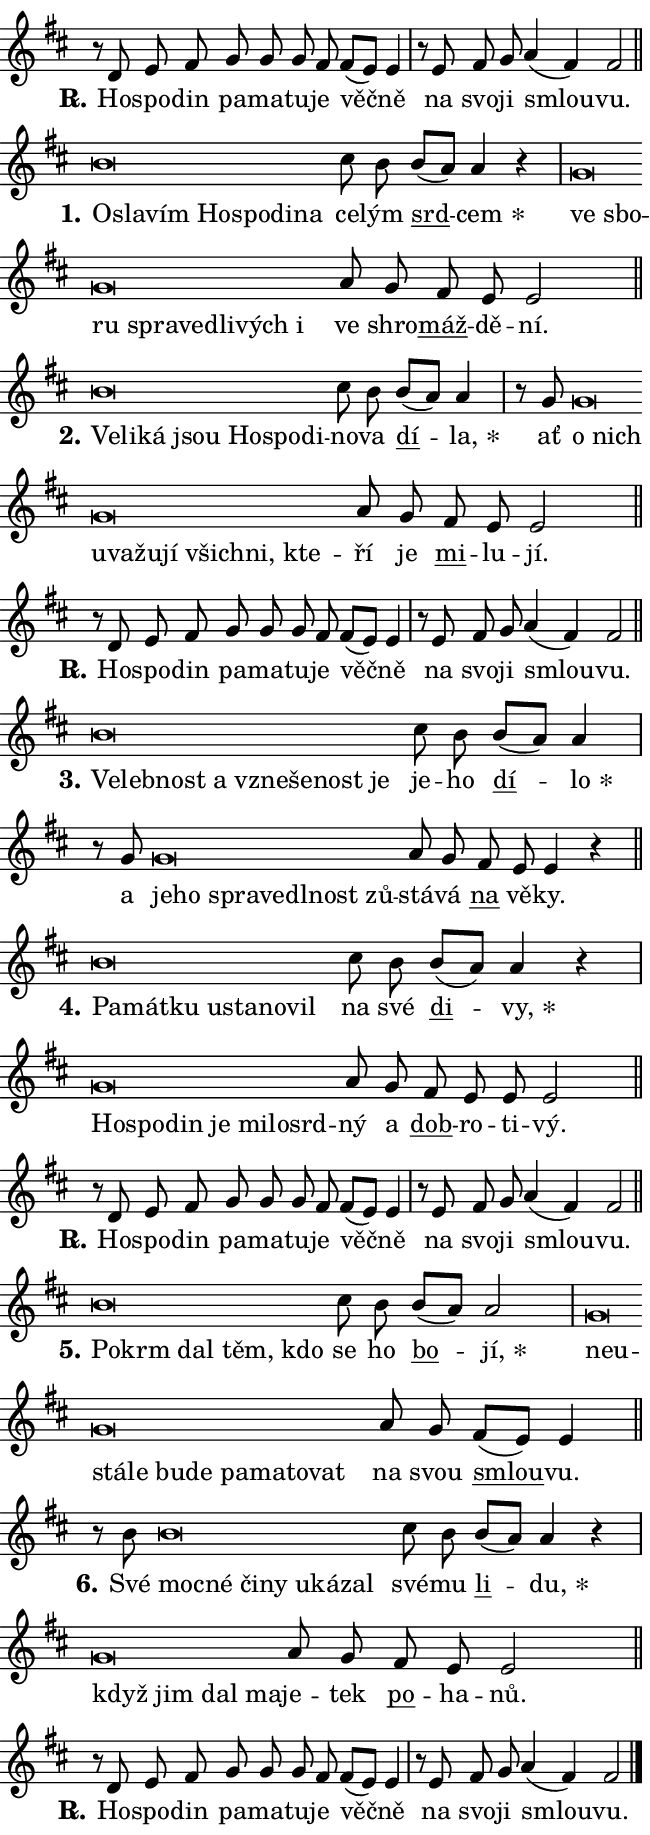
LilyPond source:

\version "2.24.0"
\header { tagline = "" }
\paper {
  indent = 0\cm
  top-margin = 0\cm
  right-margin = 0.13\cm % to fit lyric hyphens
  bottom-margin = 0\cm
  left-margin = 0\cm
  paper-width = 11\cm
  page-breaking = #ly:one-page-breaking
  system-system-spacing.basic-distance = #11
  score-system-spacing.basic-distance = #11
  ragged-last = ##f
}


%% Author: Thomas Morley
%% https://lists.gnu.org/archive/html/lilypond-user/2020-05/msg00002.html
#(define (line-position grob)
"Returns position of @var[grob} in current system:
   @code{'start}, if at first time-step
   @code{'end}, if at last time-step
   @code{'middle} otherwise
"
  (let* ((col (ly:item-get-column grob))
         (ln (ly:grob-object col 'left-neighbor))
         (rn (ly:grob-object col 'right-neighbor))
         (col-to-check-left (if (ly:grob? ln) ln col))
         (col-to-check-right (if (ly:grob? rn) rn col))
         (break-dir-left
           (and
             (ly:grob-property col-to-check-left 'non-musical #f)
             (ly:item-break-dir col-to-check-left)))
         (break-dir-right
           (and
             (ly:grob-property col-to-check-right 'non-musical #f)
             (ly:item-break-dir col-to-check-right))))
        (cond ((eqv? 1 break-dir-left) 'start)
              ((eqv? -1 break-dir-right) 'end)
              (else 'middle))))

#(define (tranparent-at-line-position vctor)
  (lambda (grob)
  "Relying on @code{line-position} select the relevant enry from @var{vctor}.
Used to determine transparency,"
    (case (line-position grob)
      ((end) (not (vector-ref vctor 0)))
      ((middle) (not (vector-ref vctor 1)))
      ((start) (not (vector-ref vctor 2))))))

noteHeadBreakVisibility =
#(define-music-function (break-visibility)(vector?)
"Makes @code{NoteHead}s transparent relying on @var{break-visibility}"
#{
  \override NoteHead.transparent =
    #(tranparent-at-line-position break-visibility)
#})

#(define delete-ledgers-for-transparent-note-heads
  (lambda (grob)
    "Reads whether a @code{NoteHead} is transparent.
If so this @code{NoteHead} is removed from @code{'note-heads} from
@var{grob}, which is supposed to be @code{LedgerLineSpanner}.
As a result ledgers are not printed for this @code{NoteHead}"
    (let* ((nhds-array (ly:grob-object grob 'note-heads))
           (nhds-list
             (if (ly:grob-array? nhds-array)
                 (ly:grob-array->list nhds-array)
                 '()))
           ;; Relies on the transparent-property being done before
           ;; Staff.LedgerLineSpanner.after-line-breaking is executed.
           ;; This is fragile ...
           (to-keep
             (remove
               (lambda (nhd)
                 (ly:grob-property nhd 'transparent #f))
               nhds-list)))
      ;; TODO find a better method to iterate over grob-arrays, similiar
      ;; to filter/remove etc for lists
      ;; For now rebuilt from scratch
      (set! (ly:grob-object grob 'note-heads)  '())
      (for-each
        (lambda (nhd)
          (ly:pointer-group-interface::add-grob grob 'note-heads nhd))
        to-keep))))

squashNotes = {
  \override NoteHead.X-extent = #'(-0.2 . 0.2)
  \override NoteHead.Y-extent = #'(-0.75 . 0)
  \override NoteHead.stencil =
    #(lambda (grob)
       (let ((pos (ly:grob-property grob 'staff-position)))
         (begin
           (if (< pos -7) (display "ERROR: Lower brevis then expected\n") (display ""))
           (if (<= pos -6) ly:text-interface::print ly:note-head::print))))
}
unSquashNotes = {
  \revert NoteHead.X-extent
  \revert NoteHead.Y-extent
  \revert NoteHead.stencil
}

hideNotes = \noteHeadBreakVisibility #begin-of-line-visible
unHideNotes = \noteHeadBreakVisibility #all-visible

% work-around for resetting accidentals
% https://lilypond.org/doc/v2.23/Documentation/notation/displaying-rhythms#unmetered-music
cadenzaMeasure = {
  \cadenzaOff
  \partial 1024 s1024
  \cadenzaOn
}

#(define-markup-command (accent layout props text) (markup?)
  "Underline accented syllable"
  (interpret-markup layout props
    #{\markup \override #'(offset . 4.3) \underline { #text }#}))

responsum = \markup \concat {
  "R" \hspace #-1.05 \path #0.1 #'((moveto 0 0.07) (lineto 0.9 0.8)) \hspace #0.05 "."
}

spaceSize = #0.6828661417322834 % exact space size for TeX Gyre Schola

\layout {
  \context {
    \Staff
    \remove "Time_signature_engraver"
    \override LedgerLineSpanner.after-line-breaking = #delete-ledgers-for-transparent-note-heads
  }
  \context {
    \Lyrics {
      \override LyricSpace.minimum-distance = \spaceSize
      \override LyricText.font-name = #"TeX Gyre Schola"
      \override LyricText.font-size = 1
      \override StanzaNumber.font-name = #"TeX Gyre Schola Bold"
      \override StanzaNumber.font-size = 1
    }
  }
  \context {
    \Score 
    \override NoteHead.text =
      #(lambda (grob) 
        (let ((pos (ly:grob-property grob 'staff-position)))
          #{\markup {
            \combine
              \halign #-0.55 \raise #(if (= pos -6) 0 0.5) \override #'(thickness . 2) \draw-line #'(3.2 . 0)
              \musicglyph "noteheads.sM1"
          }#}))
  }
}

% magnetic-lyrics.ily
%
%   written by
%     Jean Abou Samra <jean@abou-samra.fr>
%     Werner Lemberg <wl@gnu.org>
%
%   adapted by
%     Jiri Hon <jiri.hon@gmail.com>
%
% Version 2022-Apr-15

% https://www.mail-archive.com/lilypond-user@gnu.org/msg149350.html

#(define (Left_hyphen_pointer_engraver context)
   "Collect syllable-hyphen-syllable occurrences in lyrics and store
them in properties.  This engraver only looks to the left.  For
example, if the lyrics input is @code{foo -- bar}, it does the
following.

@itemize @bullet
@item
Set the @code{text} property of the @code{LyricHyphen} grob between
@q{foo} and @q{bar} to @code{foo}.

@item
Set the @code{left-hyphen} property of the @code{LyricText} grob with
text @q{foo} to the @code{LyricHyphen} grob between @q{foo} and
@q{bar}.
@end itemize

Use this auxiliary engraver in combination with the
@code{lyric-@/text::@/apply-@/magnetic-@/offset!} hook."
   (let ((hyphen #f)
         (text #f))
     (make-engraver
      (acknowledgers
       ((lyric-syllable-interface engraver grob source-engraver)
        (set! text grob)))
      (end-acknowledgers
       ((lyric-hyphen-interface engraver grob source-engraver)
        ;(when (not (grob::has-interface grob 'lyric-space-interface))
          (set! hyphen grob)));)
      ((stop-translation-timestep engraver)
       (when (and text hyphen)
         (ly:grob-set-object! text 'left-hyphen hyphen))
       (set! text #f)
       (set! hyphen #f)))))

#(define (lyric-text::apply-magnetic-offset! grob)
   "If the space between two syllables is less than the value in
property @code{LyricText@/.details@/.squash-threshold}, move the right
syllable to the left so that it gets concatenated with the left
syllable.

Use this function as a hook for
@code{LyricText@/.after-@/line-@/breaking} if the
@code{Left_@/hyphen_@/pointer_@/engraver} is active."
   (let ((hyphen (ly:grob-object grob 'left-hyphen #f)))
     (when hyphen
       (let ((left-text (ly:spanner-bound hyphen LEFT)))
         (when (grob::has-interface left-text 'lyric-syllable-interface)
           (let* ((common (ly:grob-common-refpoint grob left-text X))
                  (this-x-ext (ly:grob-extent grob common X))
                  (left-x-ext
                   (begin
                     ;; Trigger magnetism for left-text.
                     (ly:grob-property left-text 'after-line-breaking)
                     (ly:grob-extent left-text common X)))
                  ;; `delta` is the gap width between two syllables.
                  (delta (- (interval-start this-x-ext)
                            (interval-end left-x-ext)))
                  (details (ly:grob-property grob 'details))
                  (threshold (assoc-get 'squash-threshold details 0.2)))
             (when (< delta threshold)
               (let* (;; We have to manipulate the input text so that
                      ;; ligatures crossing syllable boundaries are not
                      ;; disabled.  For languages based on the Latin
                      ;; script this is essentially a beautification.
                      ;; However, for non-Western scripts it can be a
                      ;; necessity.
                      (lt (ly:grob-property left-text 'text))
                      (rt (ly:grob-property grob 'text))
                      (is-space (grob::has-interface hyphen 'lyric-space-interface))
                      (space (if is-space " " ""))
                      (extra-delta (if is-space spaceSize 0))
                      ;; Append new syllable.
                      (ltrt-space (if (and (string? lt) (string? rt))
                                (string-append lt space rt)
                                (make-concat-markup (list lt space rt))))
                      ;; Right-align `ltrt` to the right side.
                      (ltrt-space-markup (grob-interpret-markup
                               grob
                               (make-translate-markup
                                (cons (interval-length this-x-ext) 0)
                                (make-right-align-markup ltrt-space)))))
                 (begin
                   ;; Don't print `left-text`.
                   (ly:grob-set-property! left-text 'stencil #f)
                   ;; Set text and stencil (which holds all collected
                   ;; syllables so far) and shift it to the left.
                   (ly:grob-set-property! grob 'text ltrt-space)
                   (ly:grob-set-property! grob 'stencil ltrt-space-markup)
                   (ly:grob-translate-axis! grob (- (- delta extra-delta)) X))))))))))


#(define (lyric-hyphen::displace-bounds-first grob)
   ;; Make very sure this callback isn't triggered too early.
   (let ((left (ly:spanner-bound grob LEFT))
         (right (ly:spanner-bound grob RIGHT)))
     (ly:grob-property left 'after-line-breaking)
     (ly:grob-property right 'after-line-breaking)
     (ly:lyric-hyphen::print grob)))

squashThreshold = #0.4

\layout {
  \context {
    \Lyrics
    \consists #Left_hyphen_pointer_engraver
    \override LyricText.after-line-breaking =
      #lyric-text::apply-magnetic-offset!
    \override LyricHyphen.stencil = #lyric-hyphen::displace-bounds-first
    \override LyricText.details.squash-threshold = \squashThreshold
    \override LyricHyphen.minimum-distance = 0
    \override LyricHyphen.minimum-length = \squashThreshold
  }
}

squashText = \override LyricText.details.squash-threshold = 9999
unSquashText = \override LyricText.details.squash-threshold = \squashThreshold

leftText = \override LyricText.self-alignment-X = #LEFT
unLeftText = \revert LyricText.self-alignment-X

starOffset = #(lambda (grob) 
                (let ((x_offset (ly:self-alignment-interface::aligned-on-x-parent grob)))
                  (if (= x_offset 0) 0 (+ x_offset 1.2))))

star = #(define-music-function (syllable)(string?)
"Append star separator at the end of a syllable"
#{
  \once \override LyricText.X-offset = #starOffset
  \lyricmode { \markup {
    #syllable
    \override #'((font-name . "TeX Gyre Schola Bold")) \hspace #0.2 \lower #0.65 \larger "*"
  } }
#})

starAccent = #(define-music-function (syllable)(string?)
"Append star separator at the end of a syllable and make accent"
#{
  \once \override LyricText.X-offset = #starOffset
  \lyricmode { \markup {
    \accent #syllable
    \override #'((font-name . "TeX Gyre Schola Bold")) \hspace #0.2 \lower #0.65 \larger "*"
  } }
#})

breath = #(define-music-function (syllable)(string?)
"Append breathing indicator at the end of a syllable"
#{
  \lyricmode { \markup { #syllable "+" } }
#})

optionalBreath = #(define-music-function (syllable)(string?)
"Append optional breathing indicator at the end of a syllable"
#{
  \lyricmode { \markup { #syllable "(+)" } }
#})


\score {
    <<
        \new Voice = "melody" { \cadenzaOn \key d \major \relative { r8 d' e fis g g g fis \bar "" fis[( e)] e4 \cadenzaMeasure \bar "|" r8 e fis g \bar "" a4( fis) fis2 \cadenzaMeasure \bar "||" \break } }
        \new Lyrics \lyricsto "melody" { \lyricmode { \set stanza = \responsum
Ho -- spo -- din pa -- ma -- tu -- je věč -- ně na svo -- ji smlou -- vu. } }
    >>
    \layout {}
}

\score {
    <<
        \new Voice = "melody" { \cadenzaOn \key d \major \relative { \squashNotes b'\breve*1/16 \hideNotes \breve*1/16 \bar "" \breve*1/16 \bar "" \breve*1/16 \bar "" \breve*1/16 \bar "" \breve*1/16 \breve*1/16 \bar "" \unHideNotes \unSquashNotes cis8 b \bar "" b[( a)] a4 r \cadenzaMeasure \bar "|" \squashNotes g\breve*1/16 \hideNotes \breve*1/16 \bar "" \breve*1/16 \bar "" \breve*1/16 \bar "" \breve*1/16 \bar "" \breve*1/16 \bar "" \breve*1/16 \breve*1/16 \bar "" \unHideNotes \unSquashNotes a8 g \bar "" fis e e2 \cadenzaMeasure \bar "||" \break } }
        \new Lyrics \lyricsto "melody" { \lyricmode { \set stanza = "1."
\leftText O -- \squashText sla -- vím Ho -- spo -- di -- na \unLeftText \unSquashText ce -- lým \markup \accent srd -- \star cem \leftText ve \squashText sbo -- ru spra -- ve -- dli -- vých i \unLeftText \unSquashText ve shro -- \markup \accent máž -- dě -- ní. } }
    >>
    \layout {}
}

\score {
    <<
        \new Voice = "melody" { \cadenzaOn \key d \major \relative { \squashNotes b'\breve*1/16 \hideNotes \breve*1/16 \bar "" \breve*1/16 \bar "" \breve*1/16 \bar "" \breve*1/16 \bar "" \breve*1/16 \breve*1/16 \bar "" \unHideNotes \unSquashNotes cis8 b \bar "" b[( a)] a4 \cadenzaMeasure \bar "|" r8 g8 \squashNotes g\breve*1/16 \hideNotes \breve*1/16 \bar "" \breve*1/16 \bar "" \breve*1/16 \bar "" \breve*1/16 \bar "" \breve*1/16 \bar "" \breve*1/16 \bar "" \breve*1/16 \breve*1/16 \bar "" \unHideNotes \unSquashNotes a8 g \bar "" fis e e2 \cadenzaMeasure \bar "||" \break } }
        \new Lyrics \lyricsto "melody" { \lyricmode { \set stanza = "2."
\leftText Ve -- \squashText li -- ká jsou Ho -- spo -- di -- \unLeftText \unSquashText no -- va \markup \accent dí -- \star la, ať \leftText o \squashText nich u -- va -- žu -- jí všich -- ni, kte -- \unLeftText \unSquashText ří je \markup \accent mi -- lu -- jí. } }
    >>
    \layout {}
}

\score {
    <<
        \new Voice = "melody" { \cadenzaOn \key d \major \relative { r8 d' e fis g g g fis \bar "" fis[( e)] e4 \cadenzaMeasure \bar "|" r8 e fis g \bar "" a4( fis) fis2 \cadenzaMeasure \bar "||" \break } }
        \new Lyrics \lyricsto "melody" { \lyricmode { \set stanza = \responsum
Ho -- spo -- din pa -- ma -- tu -- je věč -- ně na svo -- ji smlou -- vu. } }
    >>
    \layout {}
}

\score {
    <<
        \new Voice = "melody" { \cadenzaOn \key d \major \relative { \squashNotes b'\breve*1/16 \hideNotes \breve*1/16 \bar "" \breve*1/16 \bar "" \breve*1/16 \bar "" \breve*1/16 \bar "" \breve*1/16 \bar "" \breve*1/16 \breve*1/16 \bar "" \unHideNotes \unSquashNotes cis8 b \bar "" b[( a)] a4 \cadenzaMeasure \bar "|" r8 g8 \squashNotes g\breve*1/16 \hideNotes \breve*1/16 \bar "" \breve*1/16 \bar "" \breve*1/16 \bar "" \breve*1/16 \bar "" \breve*1/16 \breve*1/16 \bar "" \unHideNotes \unSquashNotes a8 g \bar "" fis e e4 r \cadenzaMeasure \bar "||" \break } }
        \new Lyrics \lyricsto "melody" { \lyricmode { \set stanza = "3."
\leftText Ve -- \squashText leb -- nost a vzne -- še -- nost je \unLeftText \unSquashText je -- ho \markup \accent dí -- \star lo a \leftText je -- \squashText ho spra -- ve -- dl -- nost zů -- \unLeftText \unSquashText stá -- vá \markup \accent na vě -- ky. } }
    >>
    \layout {}
}

\score {
    <<
        \new Voice = "melody" { \cadenzaOn \key d \major \relative { \squashNotes b'\breve*1/16 \hideNotes \breve*1/16 \bar "" \breve*1/16 \bar "" \breve*1/16 \bar "" \breve*1/16 \bar "" \breve*1/16 \breve*1/16 \bar "" \unHideNotes \unSquashNotes cis8 b \bar "" b[( a)] a4 r \cadenzaMeasure \bar "|" \squashNotes g\breve*1/16 \hideNotes \breve*1/16 \bar "" \breve*1/16 \bar "" \breve*1/16 \bar "" \breve*1/16 \bar "" \breve*1/16 \breve*1/16 \bar "" \unHideNotes \unSquashNotes a8 g \bar "" fis e e e2 \cadenzaMeasure \bar "||" \break } }
        \new Lyrics \lyricsto "melody" { \lyricmode { \set stanza = "4."
\leftText Pa -- \squashText mát -- ku u -- sta -- no -- vil \unLeftText \unSquashText na své \markup \accent di -- \star vy, \leftText Ho -- \squashText spo -- din je mi -- lo -- srd -- \unLeftText \unSquashText ný a \markup \accent dob -- ro -- ti -- vý. } }
    >>
    \layout {}
}

\score {
    <<
        \new Voice = "melody" { \cadenzaOn \key d \major \relative { r8 d' e fis g g g fis \bar "" fis[( e)] e4 \cadenzaMeasure \bar "|" r8 e fis g \bar "" a4( fis) fis2 \cadenzaMeasure \bar "||" \break } }
        \new Lyrics \lyricsto "melody" { \lyricmode { \set stanza = \responsum
Ho -- spo -- din pa -- ma -- tu -- je věč -- ně na svo -- ji smlou -- vu. } }
    >>
    \layout {}
}

\score {
    <<
        \new Voice = "melody" { \cadenzaOn \key d \major \relative { \squashNotes b'\breve*1/16 \hideNotes \breve*1/16 \bar "" \breve*1/16 \bar "" \breve*1/16 \breve*1/16 \bar "" \unHideNotes \unSquashNotes cis8 b \bar "" b[( a)] a2 \cadenzaMeasure \bar "|" \squashNotes g\breve*1/16 \hideNotes \breve*1/16 \bar "" \breve*1/16 \bar "" \breve*1/16 \bar "" \breve*1/16 \bar "" \breve*1/16 \bar "" \breve*1/16 \bar "" \breve*1/16 \bar "" \breve*1/16 \breve*1/16 \bar "" \unHideNotes \unSquashNotes a8 g \bar "" fis[( e)] e4 \cadenzaMeasure \bar "||" \break } }
        \new Lyrics \lyricsto "melody" { \lyricmode { \set stanza = "5."
\leftText Po -- \squashText krm dal těm, kdo \unLeftText \unSquashText se ho \markup \accent bo -- \star jí, \leftText ne -- \squashText u -- stá -- le bu -- de pa -- ma -- to -- vat \unLeftText \unSquashText na svou \markup \accent smlou -- vu. } }
    >>
    \layout {}
}

\score {
    <<
        \new Voice = "melody" { \cadenzaOn \key d \major \relative { r8 b'8 \squashNotes b\breve*1/16 \hideNotes \breve*1/16 \bar "" \breve*1/16 \bar "" \breve*1/16 \bar "" \breve*1/16 \bar "" \breve*1/16 \breve*1/16 \bar "" \unHideNotes \unSquashNotes cis8 b \bar "" b[( a)] a4 r \cadenzaMeasure \bar "|" \squashNotes g\breve*1/16 \hideNotes \breve*1/16 \bar "" \breve*1/16 \breve*1/16 \bar "" \unHideNotes \unSquashNotes a8 g \bar "" fis e e2 \cadenzaMeasure \bar "||" \break } }
        \new Lyrics \lyricsto "melody" { \lyricmode { \set stanza = "6."
Své \leftText moc -- \squashText né či -- ny u -- ká -- zal \unLeftText \unSquashText své -- mu \markup \accent li -- \star du, \leftText když \squashText jim dal ma -- \unLeftText \unSquashText je -- tek \markup \accent po -- ha -- nů. } }
    >>
    \layout {}
}

\score {
    <<
        \new Voice = "melody" { \cadenzaOn \key d \major \relative { r8 d' e fis g g g fis \bar "" fis[( e)] e4 \cadenzaMeasure \bar "|" r8 e fis g \bar "" a4( fis) fis2 \cadenzaMeasure \bar "||" \break } \bar "|." }
        \new Lyrics \lyricsto "melody" { \lyricmode { \set stanza = \responsum
Ho -- spo -- din pa -- ma -- tu -- je věč -- ně na svo -- ji smlou -- vu. } }
    >>
    \layout {}
}
